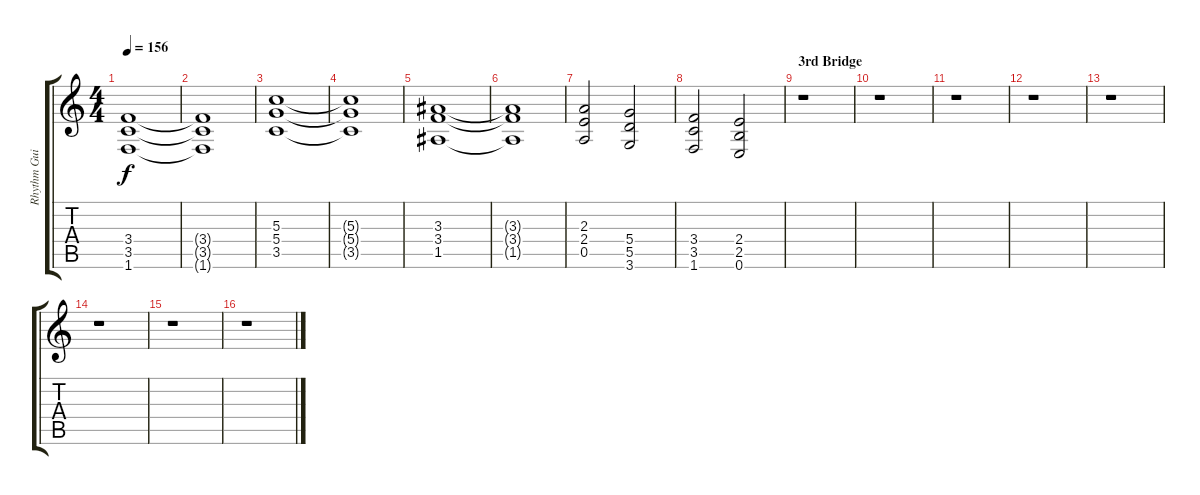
\track ("Rhythm Guitar" "Rhythm Gui") {instrument distortionguitar}
\staff {score tabs}
\tuning (E4 B3 G3 D3 A2 E2) {hide}
\ts (4 4)
\tempo 156
\clef g2
\ks c
(3.4 3.5 1.6).1{dy f} |
(3.4{t} 3.5{t} 1.6{t}).1 |
(5.3 5.4 3.5).1 |
(5.3{t} 5.4{t} 3.5{t}).1 |
(3.3 3.4 1.5).1 |
(3.3{t} 3.4{t} 1.5{t}).1 |
(2.3 2.4 0.5).2 (5.4 5.5 3.6).2 |
(3.4 3.5 1.6).2 (2.4 2.5 0.6).2 |
\section ("" "3rd Bridge")
r.1 |
r.1 |
r.1 |
r.1 |
r.1 |
r.1 |
r.1 |
r.1
